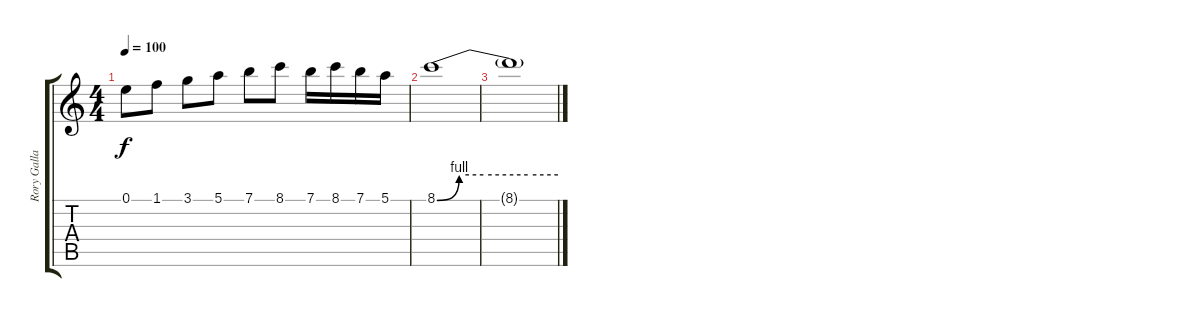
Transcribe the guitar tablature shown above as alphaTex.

\track ("Rory Gallagher" "Rory Galla") {instrument distortionguitar}
\staff {score tabs}
\tuning (E4 B3 G3 D3 A2 E2) {hide}
\ts (4 4)
\tempo 100
\clef g2
\ks c
0.1.8{dy f} 1.1.8 3.1.8 5.1.8 7.1.8 8.1.8 7.1.16 8.1.16 7.1.16 5.1.16 |
8.1{be (custom 0 0 11 4 23 4 45 4 60 4)}.1{volume 0} |
8.1{t}.1
